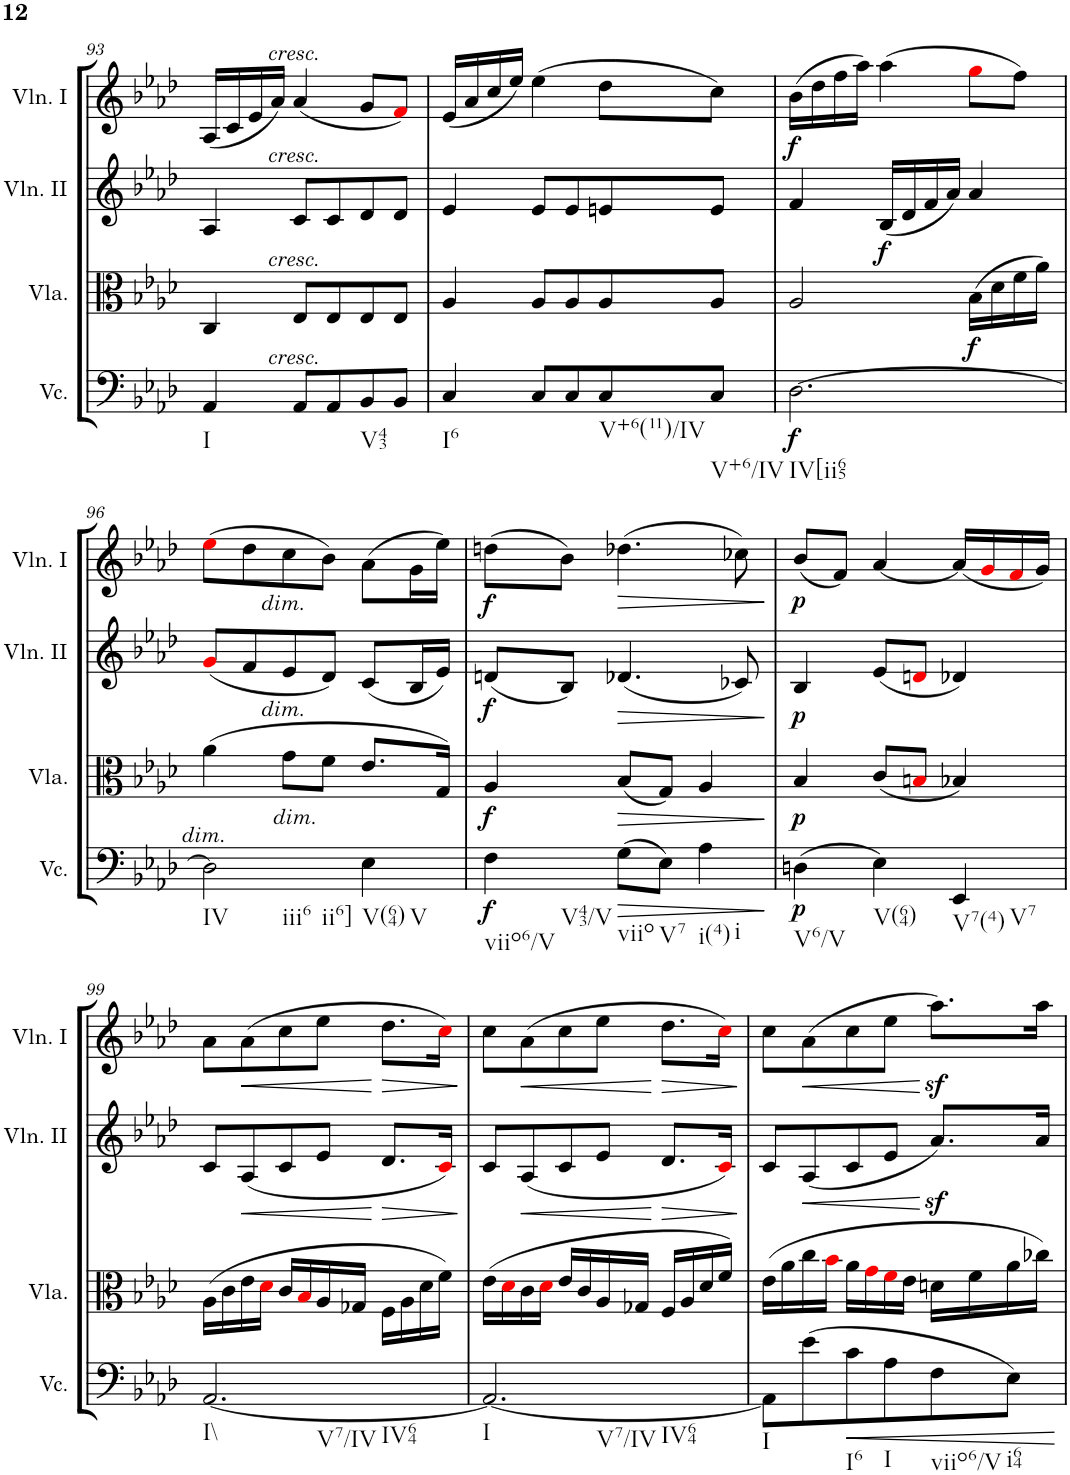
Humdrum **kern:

**kern	**dynam	**kern	**dynam	**kern	**dynam	**kern	**dynam
*part4	*part4	*part3	*part3	*part2	*part2	*part1	*part1
*staff4	*staff4	*staff3	*staff3	*staff2	*staff2	*staff1	*staff1
*I"Violoncello	*	*I"Viola	*	*I"Violino II	*	*I"Violino I	*
*I'Vc.	*	*I'Vla.	*	*I'Vln. II	*	*I'Vln. I	*
!!LO:PB:g=z
*clefF4	*	*clefC3	*	*clefG2	*	*clefG2	*
*k[b-e-a-d-]	*	*k[b-e-a-d-]	*	*k[b-e-a-d-]	*	*k[b-e-a-d-]	*
*M3/4	*	*M3/4	*	*M3/4	*	*M3/4	*
=93	=93	=93	=93	=93	=93	=93	=93
!LO:TX:b:t=I	!	!	!	!	!	!	!
4AA-/	.	4C/	.	4A-/	.	(16A-/LL	.
.	.	.	.	.	.	16c/	.
.	.	.	.	.	.	16e-/	.
.	.	.	.	.	.	16a-/JJ)	.
!	!	!	!	!	!	!LO:TX:a:i:t=cresc.	!
!	!	!	!	!LO:TX:a:i:t=cresc.	!	!	!
!	!	!LO:TX:a:i:t=cresc.	!	!	!	!	!
!LO:TX:a:i:t=cresc.	!	!	!	!	!	!	!
8AA-/L	.	8E-/L	.	8c/L	.	(4a-/	.
8AA-/	.	8E-/	.	8c/	.	.	.
!LO:TX:b:t=V43	!	!	!	!	!	!	!
8BB-/	.	8E-/	.	8d-/	.	8g/L	.
8BB-/J	.	8E-/J	.	8d-/J	.	8fi/J)	.
=94	=94	=94	=94	=94	=94	=94	=94
!LO:TX:b:t=I6	!	!	!	!	!	!	!
4C/	.	4A-/	.	4e-/	.	(16e-/LL	.
.	.	.	.	.	.	16a-/	.
.	.	.	.	.	.	16cc/	.
.	.	.	.	.	.	16ee-/JJ)	.
8C/L	.	8A-/L	.	8e-/L	.	(4ee-\	.
8C/	.	8A-/	.	8e-/	.	.	.
!LO:TX:b:t=V+6(11)/IV	!	!	!	!	!	!	!
8C/	.	8A-/	.	8en/	.	8dd-\L	.
!LO:TX:b:t=V+6/IV	!	!	!	!	!	!	!
8C/J	.	8A-/J	.	8e/J	.	8cc\J)	.
=95	=95	=95	=95	=95	=95	=95	=95
!LO:TX:b:t=IV[ii65	!	!	!	!	!	!	!
!	!LO:DY:b	!	!	!	!	!	!LO:DY:b
[2.D-\	f	2A-/	.	4f/	.	(16b-\LL	f
.	.	.	.	.	.	16dd-\	.
.	.	.	.	.	.	16ff\	.
.	.	.	.	.	.	16aa-\JJ)	.
!	!	!	!	!	!LO:DY:b	!	!
.	.	.	.	(16B-/LL	f	(4aa-\	.
.	.	.	.	16d-/	.	.	.
.	.	.	.	16f/	.	.	.
.	.	.	.	16a-/JJ)	.	.	.
!	!	!	!LO:DY:b	!	!	!	!
.	.	(16B-\LL	f	4a-/	.	8ggi\L	.
.	.	16d-\	.	.	.	.	.
.	.	16f\	.	.	.	8ff\J)	.
.	.	16a-\JJ)	.	.	.	.	.
!!LO:LB:g=z
=96	=96	=96	=96	=96	=96	=96	=96
!LO:TX:a:i:t=dim.	!	!	!	!	!	!	!
!LO:TX:b:t=IV	!	!	!	!	!	!	!
!LO:TX:b:t=iii6	!	!	!	!	!	!	!
!LO:TX:b:t=ii6]	!	!	!	!	!	!	!
2D-\]	.	(4a-\	.	(8gi/L	.	(8ee-i\L	.
.	.	.	.	8f/	.	8dd-\	.
!	!	!	!	!	!	!LO:TX:b:i:t=dim.	!
!	!	!	!	!LO:TX:b:i:t=dim.	!	!	!
!	!	!LO:TX:b:i:t=dim.	!	!	!	!	!
.	.	8g\L	.	8e-/	.	8cc\	.
.	.	8f\J	.	8d-/J)	.	8b-\J)	.
!LO:TX:b:t=V(64)	!	!	!	!	!	!	!
!LO:TX:b:t=V	!	!	!	!	!	!	!
4E-\	.	8.e-/L	.	(8c/L	.	(8a-\L	.
.	.	.	.	16B-/L	.	16g\L	.
.	.	16G/Jk)	.	16e-/JJ)	.	16ee-\JJ)	.
=97	=97	=97	=97	=97	=97	=97	=97
!LO:TX:b:t=viio6/V	!	!	!	!	!	!	!
!LO:TX:b:t=V43/V	!	!	!	!	!	!	!
!	!LO:DY:b	!	!LO:DY:b	!	!LO:DY:b	!	!LO:DY:b
4F\	f	4A-/	f	(8dn/L	f	(8ddn\L	f
.	.	.	.	8B-/J)	.	8b-\J)	.
!LO:TX:b:t=viio	!	!	!	!	!	!	!
!	!LO:HP:b	!	!LO:HP:b	!	!LO:HP:b	!	!LO:HP:b
(8G\L	>	(8B-/L	>	(4.d-X/	>	(4.dd-X\	>
!LO:TX:b:t=V7	!	!	!	!	!	!	!
8E-\J)	.	8G/J)	.	.	.	.	.
!LO:TX:b:t=i(4)	!	!	!	!	!	!	!
!LO:TX:b:t=i	!	!	!	!	!	!	!
4A-\	.	4A-/	.	.	.	.	.
.	.	.	.	8c-X/)	.	8cc-X\)	.
.	]	.	]	.	]	.	]
=98	=98	=98	=98	=98	=98	=98	=98
!LO:TX:b:t=V6/V	!	!	!	!	!	!	!
!	!LO:DY:b	!	!LO:DY:b	!	!LO:DY:b	!	!LO:DY:b
(4Dn\	p	4B-/	p	4B-/	p	(8b-/L	p
.	.	.	.	.	.	8f/J)	.
!LO:TX:b:t=V(64)	!	!	!	!	!	!	!
4E-\)	.	(8c/L	.	(8e-/L	.	[4a-/	.
.	.	8Bni/J	.	8dni/J	.	.	.
!LO:TX:b:t=V7(4)	!	!	!	!	!	!	!
!LO:TX:b:t=V7	!	!	!	!	!	!	!
4EE-/	.	4B-X/)	.	4d-X/)	.	(16a-/LL]	.
.	.	.	.	.	.	16gi/	.
.	.	.	.	.	.	16fi/	.
.	.	.	.	.	.	16g/JJ)	.
!!LO:LB:g=z
=99	=99	=99	=99	=99	=99	=99	=99
!LO:TX:b:t=I\\	!	!	!	!	!	!	!
!LO:TX:b:t=V7/IV	!	!	!	!	!	!	!
!LO:TX:b:t=IV64	!	!	!	!	!	!	!
[2.AA-/	.	(16A-\LL	.	8c/L	.	8a-\L	.
.	.	16c\	.	.	.	.	.
!	!	!	!	!	!LO:HP:b	!	!LO:HP:b
.	.	16e-\	.	(8A-/	<	(8a-\	<
.	.	16d-i\JJ	.	.	.	.	.
.	.	16c/LL	.	8c/	.	8cc\	.
.	.	16B-i/	.	.	.	.	.
.	.	16A-/	.	8e-/J	.	8ee-\J	.
.	.	16G-X/JJ	.	.	.	.	.
!	!	!	!	!	!LO:HP:n=1:b	!	!LO:HP:n=1:b
.	.	16F\LL	.	8.d-/L	[ >	8.dd-\L	[ >
.	.	16A-\	.	.	.	.	.
.	.	16d-\	.	.	.	.	.
.	.	16f\JJ)	.	16ci/Jk)	.	16cci\Jk)	.
.	.	.	.	.	]	.	]
=100	=100	=100	=100	=100	=100	=100	=100
!LO:TX:b:t=I	!	!	!	!	!	!	!
!LO:TX:b:t=V7/IV	!	!	!	!	!	!	!
!LO:TX:b:t=IV64	!	!	!	!	!	!	!
2.AA-/_	.	(16e-\LL	.	8c/L	.	8cc\L	.
.	.	16d-i\	.	.	.	.	.
!	!	!	!	!	!LO:HP:b	!	!LO:HP:b
.	.	16c\	.	(8A-/	<	(8a-\	<
.	.	16d-i\JJ	.	.	.	.	.
.	.	16e-/LL	.	8c/	.	8cc\	.
.	.	16c/	.	.	.	.	.
.	.	16A-/	.	8e-/J	.	8ee-\J	.
.	.	16G-X/JJ	.	.	.	.	.
!	!	!	!	!	!LO:HP:n=1:b	!	!LO:HP:n=1:b
.	.	16F/LL	.	8.d-/L	[ >	8.dd-\L	[ >
.	.	16A-/	.	.	.	.	.
.	.	16d-/	.	.	.	.	.
.	.	16f/JJ)	.	16ci/Jk)	.	16cci\Jk)	.
.	.	.	.	.	]	.	]
=101	=101	=101	=101	=101	=101	=101	=101
!LO:TX:b:t=I	!	!	!	!	!	!	!
8AA-\L]	.	(16e-\LL	.	8c/L	.	8cc\L	.
.	.	16a-\	.	.	.	.	.
!	!	!	!	!	!LO:HP:b	!	!LO:HP:b
(8e-\	.	16cc\	.	(8A-/	<	(8a-\	<
.	.	16b-i\JJ	.	.	.	.	.
!LO:TX:b:t=I6	!	!	!	!	!	!	!
!	!LO:HP:b	!	!	!	!	!	!
8c\	<	16a-\LL	.	8c/	.	8cc\	.
.	.	16gi\	.	.	.	.	.
!LO:TX:b:t=I	!	!	!	!	!	!	!
8A-\	.	16fi\	.	8e-/J	.	8ee-\J	.
.	.	16e-\JJ	.	.	.	.	.
!LO:TX:b:t=viio6/V	!	!	!	!	!	!	!
8F\	.	16dn\LL	.	8.a-z</L)	[	8.aa-z<\L)	[
.	.	16f\	.	.	.	.	.
!LO:TX:b:t=i64	!	!	!	!	!	!	!
8E-\J)	.	16a-\	.	.	.	.	.
.	.	16cc-X\JJ)	.	16a-/Jk	.	16aa-\Jk	.
.	[	.	.	.	.	.	.
=	=	=	=	=	=	=	=
*-	*-	*-	*-	*-	*-	*-	*-
